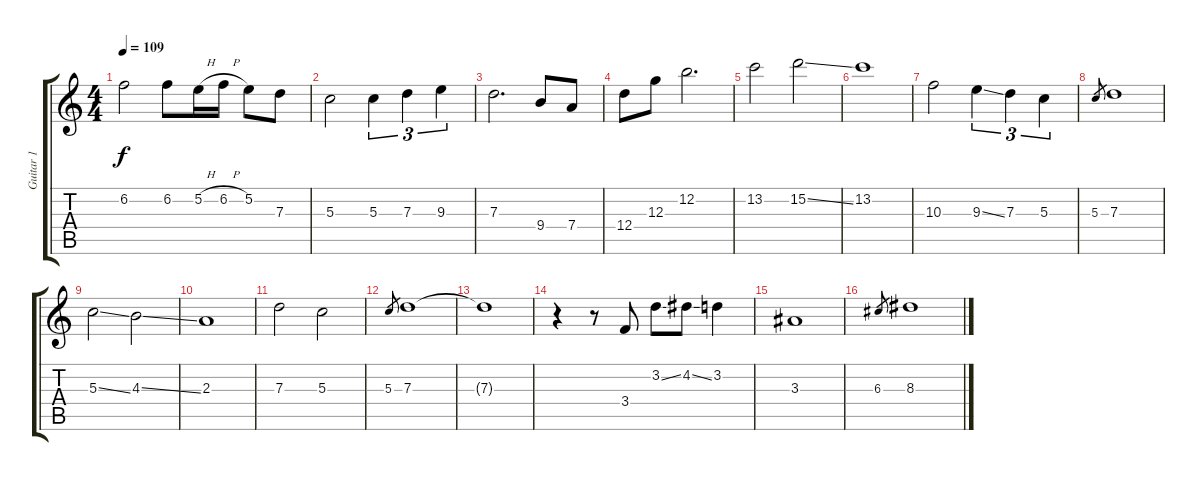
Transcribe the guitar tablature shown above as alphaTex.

\track ("Guitar 1" "Guitar 1") {instrument electricguitarjazz}
\staff {score tabs}
\tuning (E4 B3 G3 D3 A2 E2) {hide}
\ts (4 4)
\tempo 109
\clef g2
\ks c
6.2.2{dy f} 6.2.8 5.2{h}.16 6.2{h}.16 5.2.8 7.3.8 |
5.3.2 5.3.4{tu (3 2)} 7.3.4{tu (3 2)} 9.3.4{tu (3 2)} |
7.3.2{d} 9.4.8 7.4.8 |
12.4.8 12.3.8 12.2.2{d} |
13.2.2 15.2{ss}.2 |
13.2.1 |
10.3.2 9.3{ss}.4{tu (3 2)} 7.3.4{tu (3 2)} 5.3.4{tu (3 2)} |
5.3.8{gr} 7.3.1 |
5.3{ss}.2 4.3{ss}.2 |
2.3.1 |
7.3.2 5.3.2 |
5.3.8{gr} 7.3.1 |
7.3{t}.1 |
r.4 r.8 3.4.8 3.2{ss}.8 4.2{ss}.8 3.2.4 |
3.3.1 |
6.3.8{gr} 8.3.1
